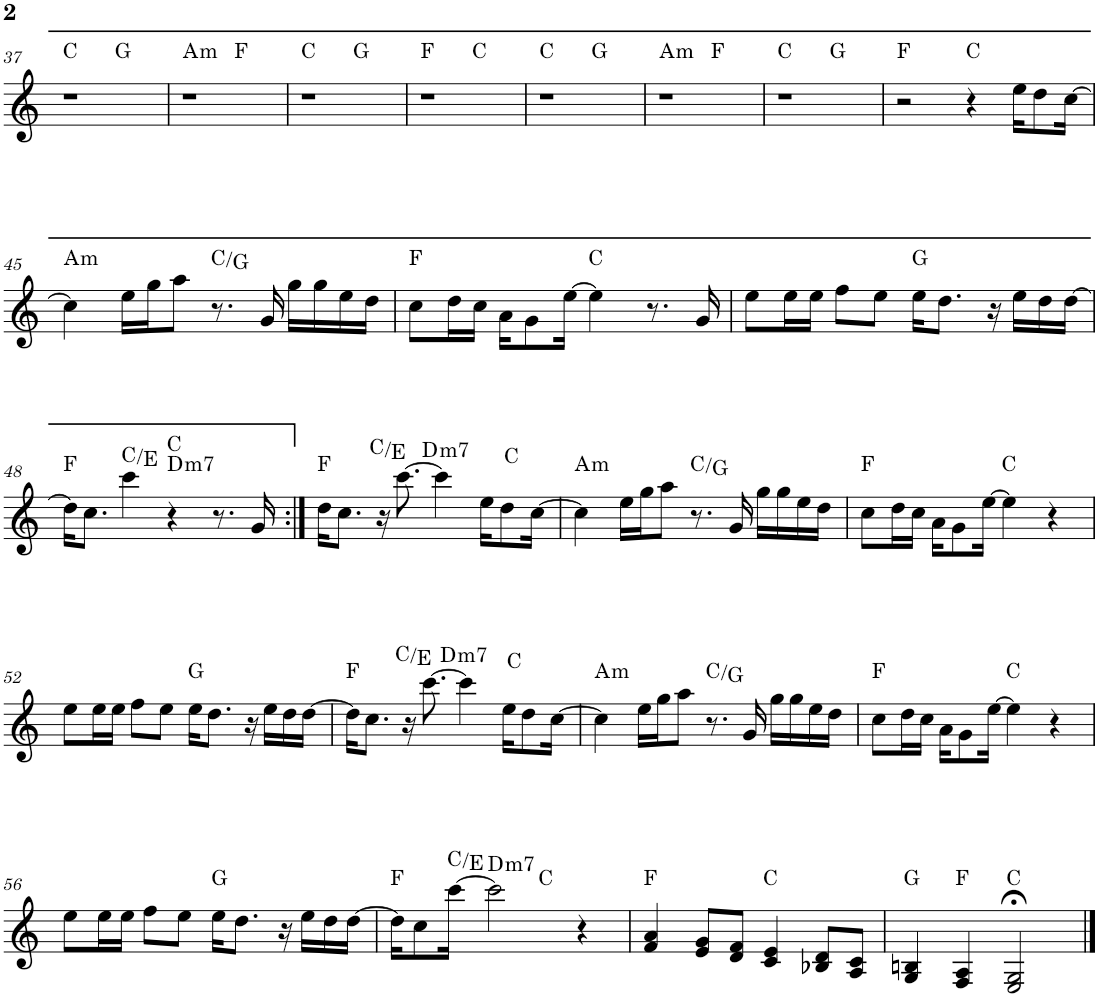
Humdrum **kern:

**kern	**harte
*part1	*part1
*staff1	*
*I"P1	*
!!LO:PB:g=z
*clefG2	*
*k[]	*
*M4/4	*
=37	=37
*^	*
1r	2ryy	C:maj
.	2ryy	G:maj
=38	=38	=38
!	!	!LO:H:kt=m
1r	2ryy	A:min
.	2ryy	F:maj
=39	=39	=39
1r	2ryy	C:maj
.	2ryy	G:maj
=40	=40	=40
1r	2ryy	F:maj
.	2ryy	C:maj
=41	=41	=41
1r	2ryy	C:maj
.	2ryy	G:maj
=42	=42	=42
!	!	!LO:H:kt=m
1r	2ryy	A:min
.	2ryy	F:maj
=43	=43	=43
1r	2ryy	C:maj
.	2ryy	G:maj
*v	*v	*
=44	=44
2r	F:maj
4r	C:maj
16ee\KL	.
8dd\	.
[>16cc\Jk	.
!!LO:LB:g=z
=45	=45
!	!LO:H:kt=m
4cc\]	A:min
16ee\LL	.
16gg\J	.
8aa\J	.
8.r	C:maj/5
16g/	.
16gg\LL	.
16gg\	.
16ee\	.
16dd\JJ	.
=46	=46
8cc\L	F:maj
16dd\L	.
16cc\JJ	.
16a\KL	.
8g\	.
[>16ee\Jk	.
4ee\]	C:maj
8.r	.
16g/	.
=47	=47
8ee\L	.
16ee\L	.
16ee\JJ	.
8ff\L	.
8ee\J	.
16ee\KL	G:maj
8.dd\J	.
16r	.
16ee\LL	.
16dd\	.
[>16dd\JJ	.
!!LO:LB:g=z
=48	=48
16dd\KL]	F:maj
8.cc\J	.
4ccc\	C:maj/3
!	!LO:H:n=1:kt=m7
4r	D:min7 C:maj
8.r	.
16g/	.
=49:|!	=49:|!
16dd\KL	F:maj
8.cc\J	.
16r	C:maj/3
[>8.ccc\	.
!	!LO:H:n=1:kt=m7
4ccc\]	D:min7 C:maj
16ee\KL	.
8dd\	.
[>16cc\Jk	.
=50	=50
!	!LO:H:kt=m
4cc\]	A:min
16ee\LL	.
16gg\J	.
8aa\J	.
8.r	C:maj/5
16g/	.
16gg\LL	.
16gg\	.
16ee\	.
16dd\JJ	.
=51	=51
8cc\L	F:maj
16dd\L	.
16cc\JJ	.
16a\KL	.
8g\	.
[>16ee\Jk	.
4ee\]	C:maj
4r	.
!!LO:LB:g=z
=52	=52
8ee\L	.
16ee\L	.
16ee\JJ	.
8ff\L	.
8ee\J	.
16ee\KL	G:maj
8.dd\J	.
16r	.
16ee\LL	.
16dd\	.
[>16dd\JJ	.
=53	=53
16dd\KL]	F:maj
8.cc\J	.
16r	C:maj/3
[>8.ccc\	.
!	!LO:H:n=1:kt=m7
4ccc\]	D:min7 C:maj
16ee\KL	.
8dd\	.
[>16cc\Jk	.
=54	=54
!	!LO:H:kt=m
4cc\]	A:min
16ee\LL	.
16gg\J	.
8aa\J	.
8.r	C:maj/5
16g/	.
16gg\LL	.
16gg\	.
16ee\	.
16dd\JJ	.
=55	=55
8cc\L	F:maj
16dd\L	.
16cc\JJ	.
16a\KL	.
8g\	.
[>16ee\Jk	.
4ee\]	C:maj
4r	.
!!LO:LB:g=z
=56	=56
8ee\L	.
16ee\L	.
16ee\JJ	.
8ff\L	.
8ee\J	.
16ee\KL	G:maj
8.dd\J	.
16r	.
16ee\LL	.
16dd\	.
[>16dd\JJ	.
=57	=57
*^	*
16dd\KL]	2ryy	F:maj
8cc\	.	.
[>16ccc\Jk	.	C:maj/3
!	!	!LO:H:kt=m7
2ccc\]	.	D:min7
.	2ryy	C:maj
4r	.	.
*v	*v	*
=58	=58
4f/ 4a/	F:maj
8e/ 8g/L	.
8d/ 8f/J	.
4c/ 4e/	C:maj
8B-X/ 8d/L	.
8A/ 8c/J	.
=59	=59
4G/ 4Bn/	G:maj
4F/ 4A/	F:maj
2E/;< 2G/;<	C:maj
==	==
*-	*-
